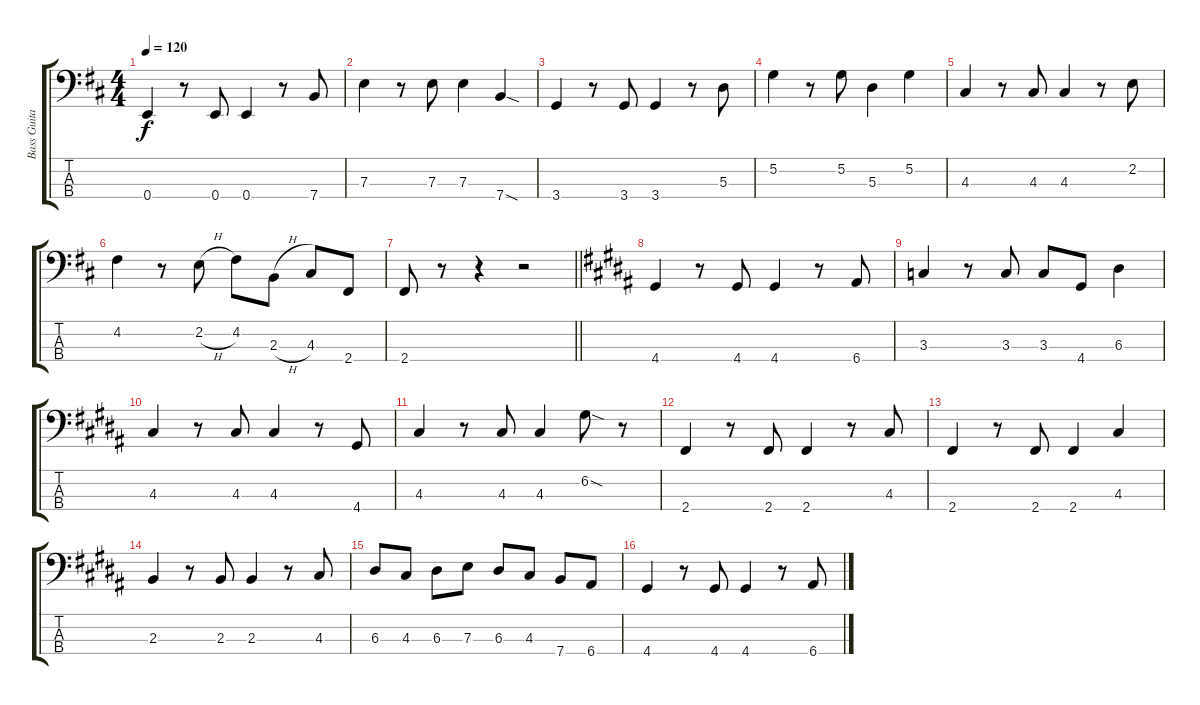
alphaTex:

\track ("Bass Guitar - Lee Jae Jin" "Bass Guita") {instrument electricbassfinger}
\staff {score tabs}
\tuning (G2 D2 A1 E1) {hide}
\ts (4 4)
\tempo 120
\clef f4
\ks bminor
0.4.4{dy f} r.8 0.4.8 0.4.4 r.8 7.4.8 |
7.3.4 r.8 7.3.8 7.3.4 7.4{sod}.4 |
3.4.4 r.8 3.4.8 3.4.4 r.8 5.3.8 |
5.2.4 r.8 5.2.8 5.3.4 5.2.4 |
4.3.4 r.8 4.3.8 4.3.4 r.8 2.2.8 |
4.2.4 r.8 2.2{h}.8 4.2.8 2.3{h}.8 4.3.8 2.4.8 |
\barLineRight lightlight
2.4.8 r.8 r.4 r.2 |
\ks g#minor
4.4.4 r.8 4.4.8 4.4.4 r.8 6.4.8 |
3.3.4 r.8 3.3.8 3.3.8 4.4.8 6.3.4 |
4.3.4 r.8 4.3.8 4.3.4 r.8 4.4.8 |
4.3.4 r.8 4.3.8 4.3.4 6.2{sod}.8 r.8 |
2.4.4 r.8 2.4.8 2.4.4 r.8 4.3.8 |
2.4.4 r.8 2.4.8 2.4.4 4.3.4 |
2.3.4 r.8 2.3.8 2.3.4 r.8 4.3.8 |
6.3.8 4.3.8 6.3.8 7.3.8 6.3.8 4.3.8 7.4.8 6.4.8 |
4.4.4 r.8 4.4.8 4.4.4 r.8 6.4.8
